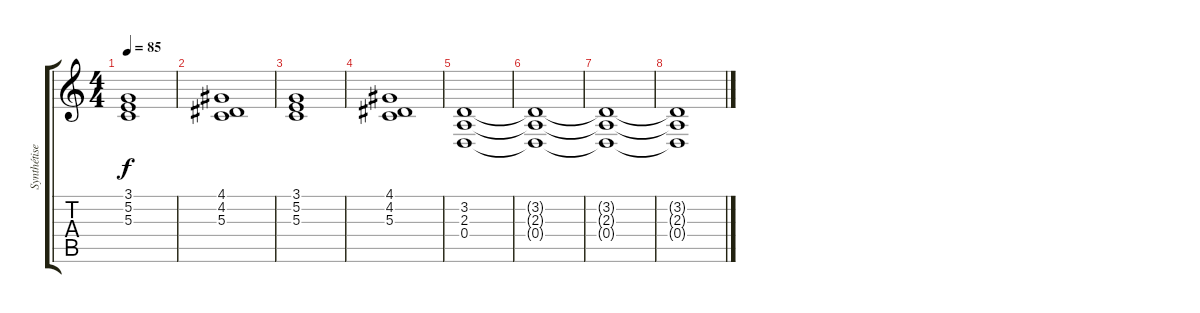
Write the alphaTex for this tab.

\track ("Synthétiseur" "Synthétise") {instrument stringensemble1}
\staff {score tabs}
\tuning (E4 B3 G3 D3 A2 E2) {hide}
\ts (4 4)
\tempo 85
\clef g2
\ks c
(3.1 5.2 5.3).1{dy f} |
(4.1 4.2 5.3).1 |
(3.1 5.2 5.3).1 |
(4.1 4.2 5.3).1 |
(3.2 2.3 0.4).1 |
(3.2{t} 2.3{t} 0.4{t}).1 |
(3.2{t} 2.3{t} 0.4{t}).1 |
(3.2{t} 2.3{t} 0.4{t}).1
